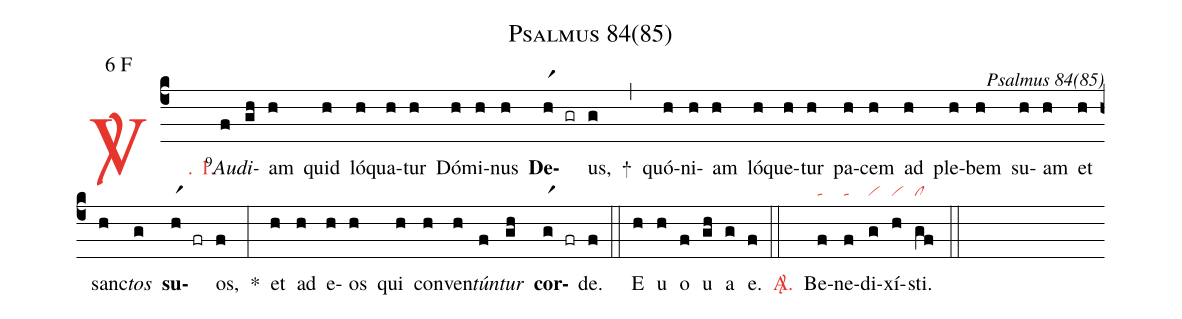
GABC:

name: Psalmus 84(85);
mode: 6;
mode-differentia: F;
commentary: Psalmus 84(85);
nabc-lines: 1;
%%
(c4)

<c><sp>V/</sp>. 1.</c>() <v>\VSup{9}</v><i>Au</i>(f)<i>di</i>(gh)am(h) quid(h) ló(h)qua(h)tur(h) Dó(h)mi(h)nus(h) <b>De</b>(hr1 gr)us,(g) +(,) quó(h)ni(h)am(h) ló(h)que(h)tur(h) pa(h)cem(h) ad(h) ple(h)bem(h) su(h)am(h) et(h) sanc(h)<i>tos</i>(g) <b>su</b>(hr1 fr)os,(f) *(:) et(h) ad(h) e(h)os(h) qui(h) con(h)ven(h)<i>tún</i>(f)<i>tur</i>(gh) <b>cor</b>(gr1 fr)de.(f)

(::)

<eu>E(h) u(h) o(f) u(gh) a(g) e.</eu>(f)

(::)

<nlba><c><sp>A/</sp>.</c>() Be</nlba>(f|ta)ne(f|ta)di(g|vi)xí(h|vi)sti.(gf|cl)

(::)
